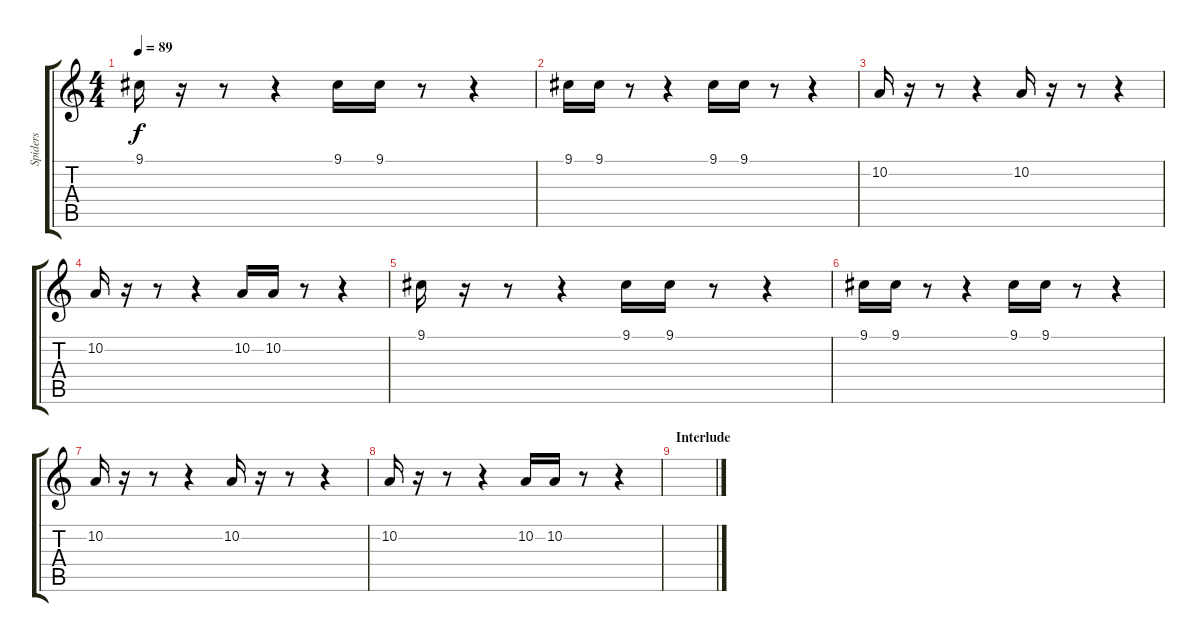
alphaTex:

\track ("Spiders" "Spiders") {instrument fx4atmosphere}
\staff {score tabs}
\tuning (E4 B3 G3 D3 A2 E2) {hide}
\ts (4 4)
\tempo 89
\clef g2
\ks c
9.1.16{dy f} r.16 r.8 r.4 9.1.16 9.1.16 r.8 r.4 |
9.1.16 9.1.16 r.8 r.4 9.1.16 9.1.16 r.8 r.4 |
10.2.16 r.16 r.8 r.4 10.2.16 r.16 r.8 r.4 |
10.2.16 r.16 r.8 r.4 10.2.16 10.2.16 r.8 r.4 |
9.1.16 r.16 r.8 r.4 9.1.16 9.1.16 r.8 r.4 |
9.1.16 9.1.16 r.8 r.4 9.1.16 9.1.16 r.8 r.4 |
10.2.16 r.16 r.8 r.4 10.2.16 r.16 r.8 r.4 |
10.2.16 r.16 r.8 r.4 10.2.16 10.2.16 r.8 r.4 |
\section ("" "Interlude")
